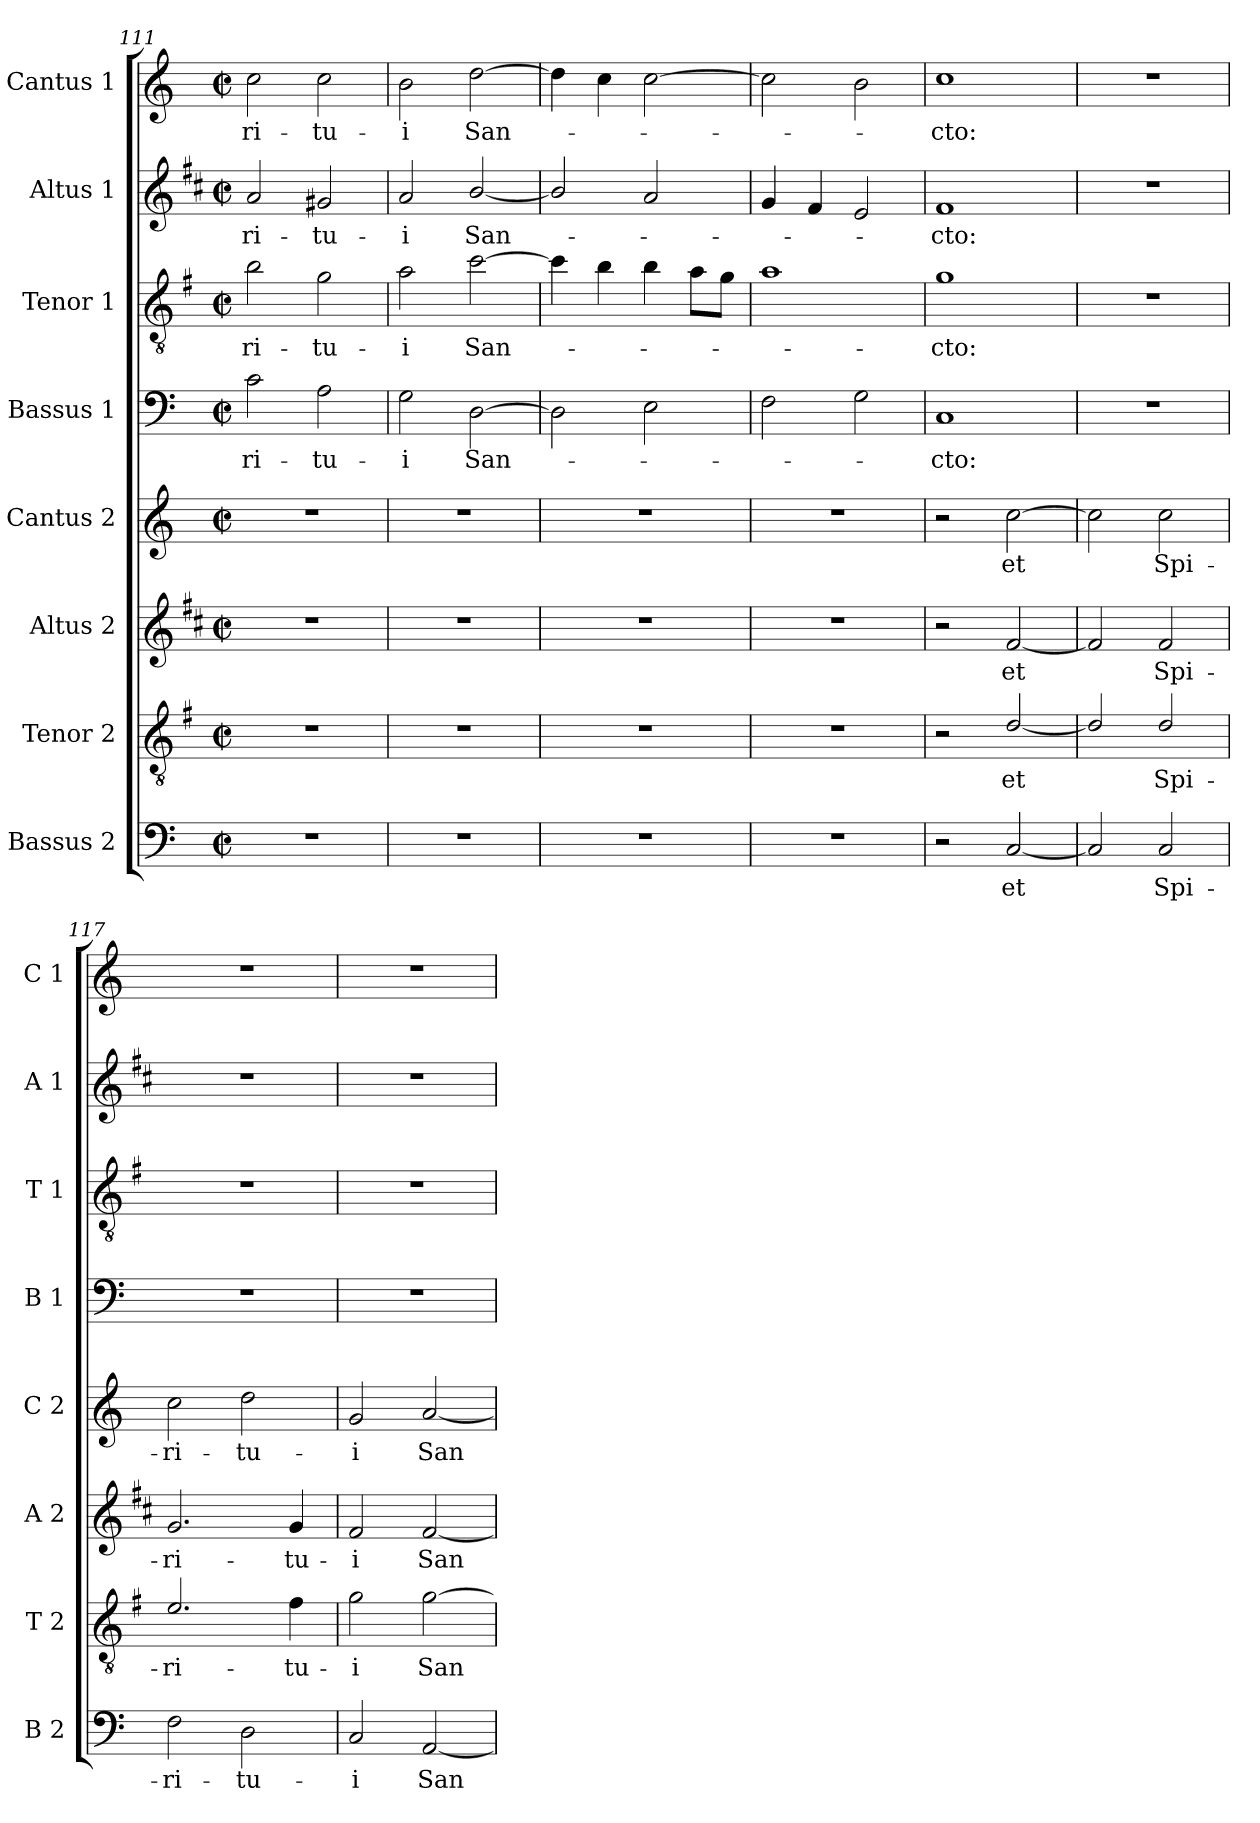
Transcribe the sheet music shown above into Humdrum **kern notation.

**kern	**text	**kern	**text	**kern	**text	**kern	**text	**kern	**text	**kern	**text	**kern	**text	**kern	**text
*part8	*part8	*part7	*part7	*part6	*part6	*part5	*part5	*part4	*part4	*part3	*part3	*part2	*part2	*part1	*part1
*staff8	*staff8	*staff7	*staff7	*staff6	*staff6	*staff5	*staff5	*staff4	*staff4	*staff3	*staff3	*staff2	*staff2	*staff1	*staff1
*I"Bassus 2	*	*I"Tenor 2	*	*I"Altus 2	*	*I"Cantus 2	*	*I"Bassus 1	*	*I"Tenor 1	*	*I"Altus 1	*	*I"Cantus 1	*
*I'B 2	*	*I'T 2	*	*I'A 2	*	*I'C 2	*	*I'B 1	*	*I'T 1	*	*I'A 1	*	*I'C 1	*
*clefF4	*	*clefGv2	*	*clefG2	*	*clefG2	*	*clefF4	*	*clefGv2	*	*clefG2	*	*clefG2	*
*	*	*ITrd4c7	*	*ITrd1c2	*	*	*	*	*	*ITrd4c7	*	*ITrd1c2	*	*	*
*k[]	*	*k[]	*	*k[]	*	*k[]	*	*k[]	*	*k[]	*	*k[]	*	*k[]	*
*C:	*	*C:	*	*C:	*	*C:	*	*C:	*	*C:	*	*C:	*	*C:	*
*M2/2	*	*M2/2	*	*M2/2	*	*M2/2	*	*M2/2	*	*M2/2	*	*M2/2	*	*M2/2	*
*met(c|)	*	*met(c|)	*	*met(c|)	*	*met(c|)	*	*met(c|)	*	*met(c|)	*	*met(c|)	*	*met(c|)	*
=111	=111	=111	=111	=111	=111	=111	=111	=111	=111	=111	=111	=111	=111	=111	=111
!	!	!	!	!	!	!	!	!	!LO:LY:b	!	!LO:LY:b	!	!LO:LY:b	!	!LO:LY:b
1r	.	1r	.	1r	.	1r	.	2c\	-ri-	2e\	-ri-	2g/	-ri-	2cc\	-ri-
!	!	!	!	!	!	!	!	!	!LO:LY:b	!	!LO:LY:b	!	!LO:LY:b	!	!LO:LY:b
.	.	.	.	.	.	.	.	2A\	-tu-	2c\	-tu-	2f#X/	-tu-	2cc\	-tu-
=112	=112	=112	=112	=112	=112	=112	=112	=112	=112	=112	=112	=112	=112	=112	=112
!	!	!	!	!	!	!	!	!	!LO:LY:b	!	!LO:LY:b	!	!LO:LY:b	!	!LO:LY:b
1r	.	1r	.	1r	.	1r	.	2G\	-i	2d\	-i	2g/	-i	2b\	-i
!	!	!	!	!	!	!	!	!	!LO:LY:b	!	!LO:LY:b	!	!LO:LY:b	!	!LO:LY:b
.	.	.	.	.	.	.	.	[2D\	San-	[2f\	San-	[2a/	San-	[2dd\	San-
!!LO:PB:g=z
=113	=113	=113	=113	=113	=113	=113	=113	=113	=113	=113	=113	=113	=113	=113	=113
1r	.	1r	.	1r	.	1r	.	2D\]	.	4f\]	.	2a/]	.	4dd\]	.
.	.	.	.	.	.	.	.	.	.	4e\	.	.	.	4cc\	.
.	.	.	.	.	.	.	.	2E\	.	4e\	.	2g/	.	[2cc\	.
.	.	.	.	.	.	.	.	.	.	8d\L	.	.	.	.	.
.	.	.	.	.	.	.	.	.	.	8c\J	.	.	.	.	.
=114	=114	=114	=114	=114	=114	=114	=114	=114	=114	=114	=114	=114	=114	=114	=114
1r	.	1r	.	1r	.	1r	.	2F\	.	1d	.	4f/	.	2cc\]	.
.	.	.	.	.	.	.	.	.	.	.	.	4e/	.	.	.
.	.	.	.	.	.	.	.	2G\	.	.	.	2d/	.	2b\	.
=115	=115	=115	=115	=115	=115	=115	=115	=115	=115	=115	=115	=115	=115	=115	=115
!	!	!	!	!	!	!	!	!	!LO:LY:b	!	!LO:LY:b	!	!LO:LY:b	!	!LO:LY:b
2r	.	2r	.	2r	.	2r	.	1C	-cto:	1c	-cto:	1e	-cto:	1cc	-cto:
!	!LO:LY:b	!	!LO:LY:b	!	!LO:LY:b	!	!LO:LY:b	!	!	!	!	!	!	!	!
[2C/	et	[2G/	et	[2e/	et	[2cc\	et	.	.	.	.	.	.	.	.
=116	=116	=116	=116	=116	=116	=116	=116	=116	=116	=116	=116	=116	=116	=116	=116
2C/]	.	2G/]	.	2e/]	.	2cc\]	.	1r	.	1r	.	1r	.	1r	.
!	!LO:LY:b	!	!LO:LY:b	!	!LO:LY:b	!	!LO:LY:b	!	!	!	!	!	!	!	!
2C/	Spi-	2G/	Spi-	2e/	Spi-	2cc\	Spi-	.	.	.	.	.	.	.	.
=117	=117	=117	=117	=117	=117	=117	=117	=117	=117	=117	=117	=117	=117	=117	=117
!	!LO:LY:b	!	!LO:LY:b	!	!LO:LY:b	!	!LO:LY:b	!	!	!	!	!	!	!	!
2F\	-ri-	2.A/	-ri-	2.f/	-ri-	2cc\	-ri-	1r	.	1r	.	1r	.	1r	.
!	!LO:LY:b	!	!	!	!	!	!LO:LY:b	!	!	!	!	!	!	!	!
2D\	-tu-	.	.	.	.	2dd\	-tu-	.	.	.	.	.	.	.	.
!	!	!	!LO:LY:b	!	!LO:LY:b	!	!	!	!	!	!	!	!	!	!
.	.	4B\	-tu-	4f/	-tu-	.	.	.	.	.	.	.	.	.	.
=118	=118	=118	=118	=118	=118	=118	=118	=118	=118	=118	=118	=118	=118	=118	=118
!	!LO:LY:b	!	!LO:LY:b	!	!LO:LY:b	!	!LO:LY:b	!	!	!	!	!	!	!	!
2C/	-i	2c\	-i	2e/	-i	2g/	-i	1r	.	1r	.	1r	.	1r	.
!	!LO:LY:b	!	!LO:LY:b	!	!LO:LY:b	!	!LO:LY:b	!	!	!	!	!	!	!	!
[2AA/	San-	[2c\	San-	[2e/	San-	[2a/	San-	.	.	.	.	.	.	.	.
=	=	=	=	=	=	=	=	=	=	=	=	=	=	=	=
*-	*-	*-	*-	*-	*-	*-	*-	*-	*-	*-	*-	*-	*-	*-	*-
